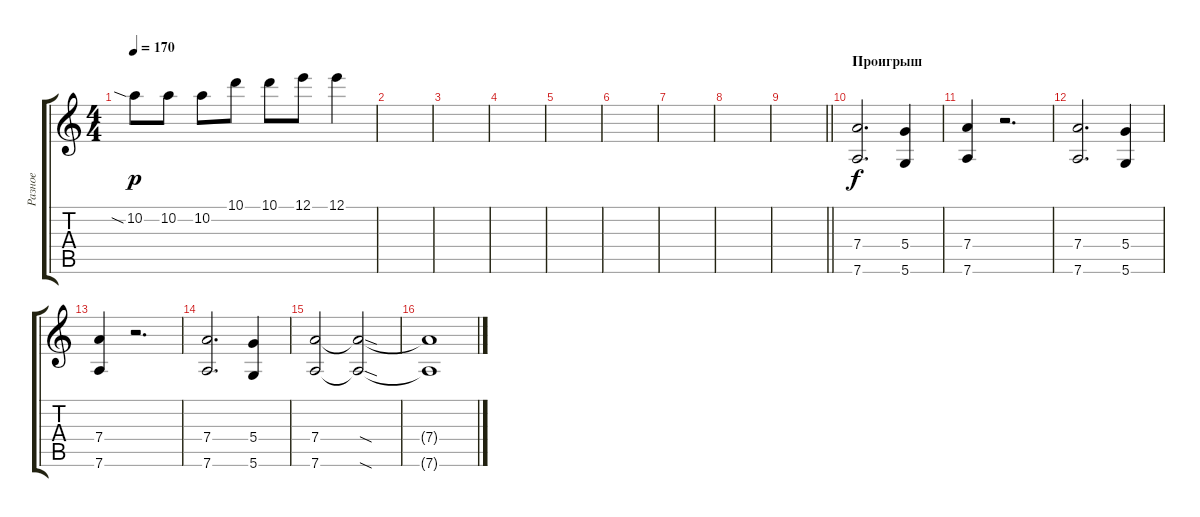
\track ("Разное" "Разное") {instrument overdrivenguitar}
\staff {score tabs}
\tuning (E4 B3 G3 D3 A2 D2) {hide}
\ts (4 4)
\tempo 170
\clef g2
\ks c
10.2{sia}.8{dy p} 10.2.8 10.2.8 10.1.8 10.1.8 12.1.8 12.1.4 |
|
|
|
|
|
|
|
\barLineRight lightlight
|
\section ("" "Проигрыш")
(7.4 7.6).2{d dy f instrument cello} (5.4 5.6).4 |
(7.4 7.6).4 r.2{d} |
(7.4 7.6).2{d} (5.4 5.6).4 |
(7.4 7.6).4 r.2{d} |
(7.4 7.6).2{d} (5.4 5.6).4 |
(7.4 7.6).2 (7.4{sod t} 7.6{sod t}).2 |
(7.4{t} 7.6{t}).1
